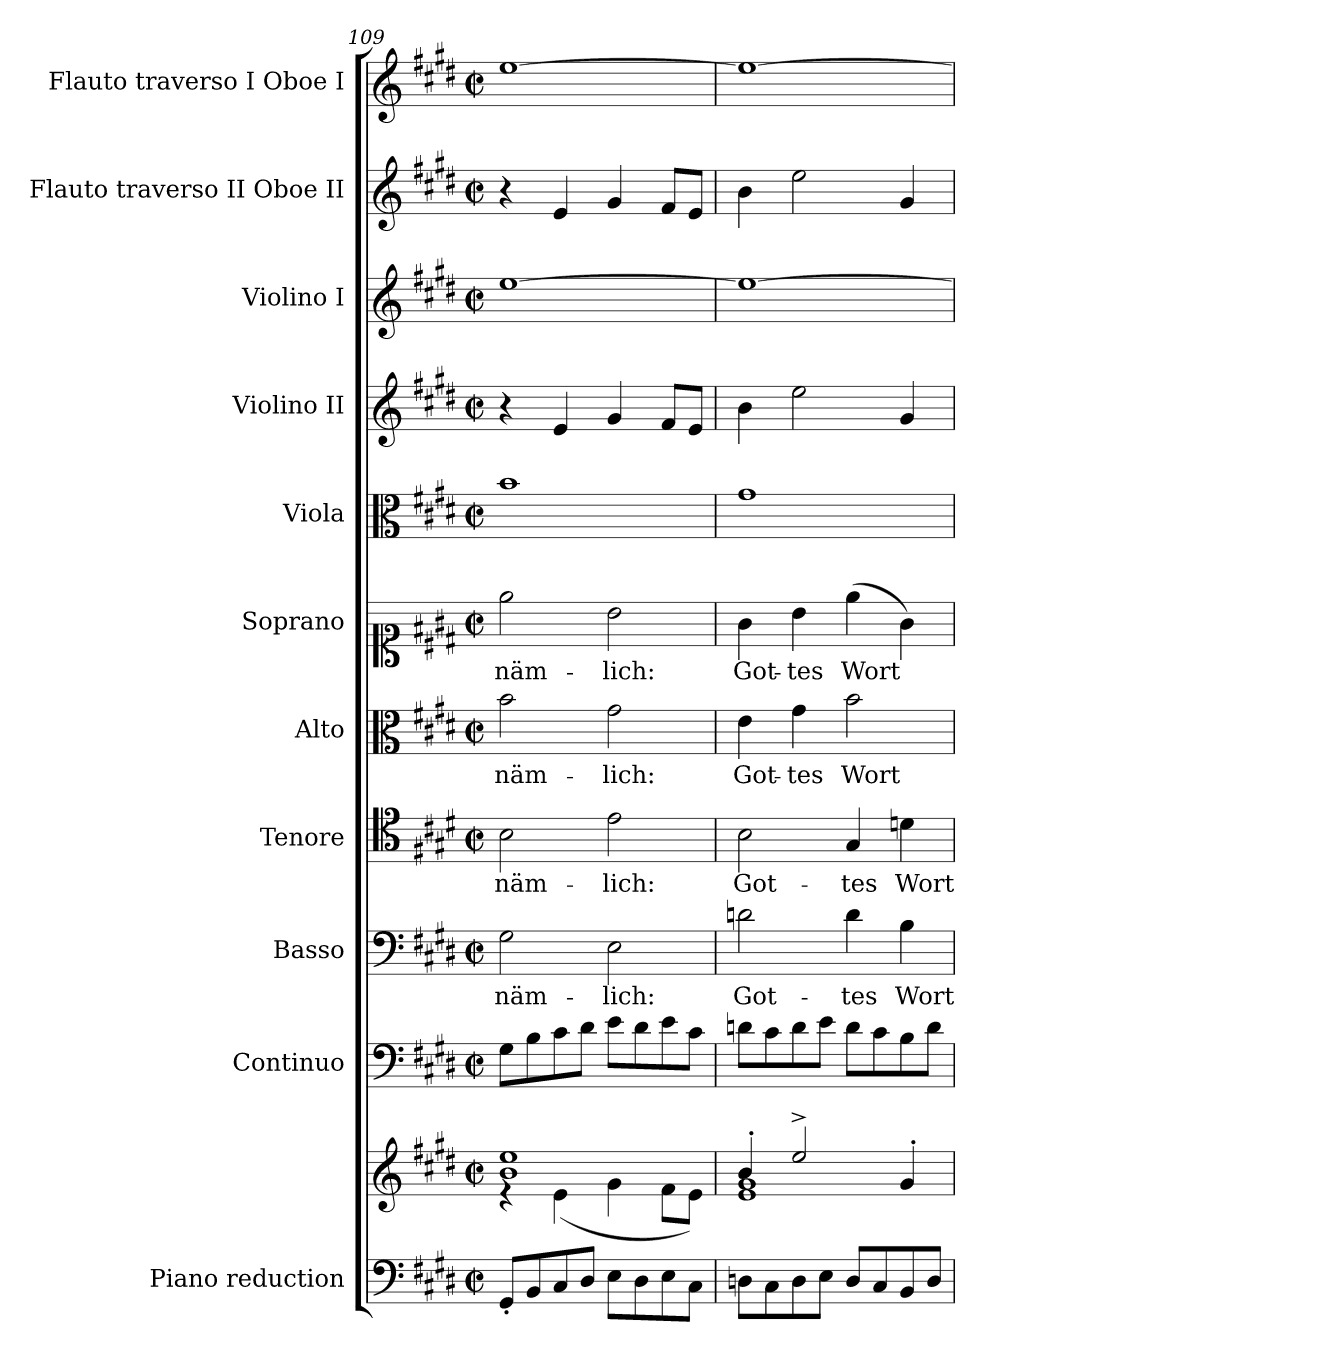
**kern	**kern	**dynam	**kern	**kern	**text	**kern	**text	**kern	**text	**kern	**text	**kern	**kern	**kern	**kern	**kern
*part11	*part11	*part11	*part10	*part9	*part9	*part8	*part8	*part7	*part7	*part6	*part6	*part5	*part4	*part3	*part2	*part1
*staff12	*staff11	*staff11/12	*staff10	*staff9	*staff9	*staff8	*staff8	*staff7	*staff7	*staff6	*staff6	*staff5	*staff4	*staff3	*staff2	*staff1
*I"Piano reduction	*	*	*I"Continuo	*I"Basso	*	*I"Tenore	*	*I"Alto	*	*I"Soprano	*	*I"Viola	*I"Violino II	*I"Violino I	*I"Flauto traverso II Oboe II	*I"Flauto traverso I Oboe I
*I'Pno	*	*	*	*	*	*	*	*	*	*	*	*	*	*	*I'Ob	*I'Ob
!!LO:LB:g=z
*clefF4	*clefG2	*	*clefF4	*clefF4	*	*clefC4	*	*clefC3	*	*clefC1	*	*clefC3	*clefG2	*clefG2	*clefG2	*clefG2
*k[f#c#g#d#]	*k[f#c#g#d#]	*	*k[f#c#g#d#]	*k[f#c#g#d#]	*	*k[f#c#g#d#]	*	*k[f#c#g#d#]	*	*k[f#c#g#d#]	*	*k[f#c#g#d#]	*k[f#c#g#d#]	*k[f#c#g#d#]	*k[f#c#g#d#]	*k[f#c#g#d#]
*M2/2	*M2/2	*	*M2/2	*M2/2	*	*M2/2	*	*M2/2	*	*M2/2	*	*M2/2	*M2/2	*M2/2	*M2/2	*M2/2
*met(c|)	*met(c|)	*	*met(c|)	*met(c|)	*	*met(c|)	*	*met(c|)	*	*met(c|)	*	*met(c|)	*met(c|)	*met(c|)	*met(c|)	*met(c|)
=109	=109	=109	=109	=109	=109	=109	=109	=109	=109	=109	=109	=109	=109	=109	=109	=109
*	*^	*	*	*	*	*	*	*	*	*	*	*	*	*	*	*
!	!	!	!	!	!	!LO:LY:b	!	!LO:LY:b	!	!LO:LY:b	!	!LO:LY:b	!	!	!	!	!
8GG#'/L	1b 1ee	4re	.	8G#\L	2G#\	näm-	2B\	näm-	2b\	näm-	2ee\	näm-	1b	4r	[1ee	4r	[1ee
8BB/	.	.	.	8B\	.	.	.	.	.	.	.	.	.	.	.	.	.
8C#/	.	(<4e\	.	8c#\	.	.	.	.	.	.	.	.	.	4e/	.	4e/	.
8D#/J	.	.	.	8d#\J	.	.	.	.	.	.	.	.	.	.	.	.	.
!	!	!	!	!	!	!LO:LY:b	!	!LO:LY:b	!	!LO:LY:b	!	!LO:LY:b	!	!	!	!	!
8E\L	.	4g#\	.	8e\L	2E\	lich:	2e\	lich:	2g#\	lich:	2b\	lich:	.	4g#/	.	4g#/	.
8D#\	.	.	.	8d#\	.	.	.	.	.	.	.	.	.	.	.	.	.
8E\	.	8f#\L	.	8e\	.	.	.	.	.	.	.	.	.	8f#/L	.	8f#/L	.
8C#\J	.	8e\J)	.	8c#\J	.	.	.	.	.	.	.	.	.	8e/J	.	8e/J	.
=110	=110	=110	=110	=110	=110	=110	=110	=110	=110	=110	=110	=110	=110	=110	=110	=110	=110
!	!	!	!LO:DY:b	!	!	!LO:LY:b	!	!LO:LY:b	!	!LO:LY:b	!	!LO:LY:b	!	!	!	!	!
!	!	!	!LO:DY:n=1:b	!	!	!	!	!	!	!	!	!	!	!	!	!	!
8Dn\L	4b'/	1e 1g#	other-dynamics f	8dn\L	2dn\	Got-	2B\	Got-	4e\	Got-	4g#\	Got-	1g#	4b\	1ee_	4b\	1ee_
8C#\	.	.	.	8c#\	.	.	.	.	.	.	.	.	.	.	.	.	.
!	!	!	!	!	!	!	!	!	!	!LO:LY:b	!	!LO:LY:b	!	!	!	!	!
8D\	2ee^/	.	.	8d\	.	.	.	.	4g#\	tes	4b\	tes	.	2ee\	.	2ee\	.
8E\J	.	.	.	8e\J	.	.	.	.	.	.	.	.	.	.	.	.	.
!	!	!	!	!	!	!LO:LY:b	!	!LO:LY:b	!	!LO:LY:b	!	!LO:LY:b	!	!	!	!	!
8D/L	.	.	.	8d\L	4d\	tes	4G#/	tes	2b\	Wort	(>4ee\	Wort	.	.	.	.	.
8C#/	.	.	.	8c#\	.	.	.	.	.	.	.	.	.	.	.	.	.
!	!	!	!	!	!	!LO:LY:b	!	!LO:LY:b	!	!	!	!	!	!	!	!	!
8BB/	4g#'/	.	.	8B\	4B\	Wort	4dn\	Wort	.	.	4g#\)	.	.	4g#/	.	4g#/	.
8D/J	.	.	.	8d\J	.	.	.	.	.	.	.	.	.	.	.	.	.
*	*v	*v	*	*	*	*	*	*	*	*	*	*	*	*	*	*	*
=	=	=	=	=	=	=	=	=	=	=	=	=	=	=	=	=
*-	*-	*-	*-	*-	*-	*-	*-	*-	*-	*-	*-	*-	*-	*-	*-	*-
